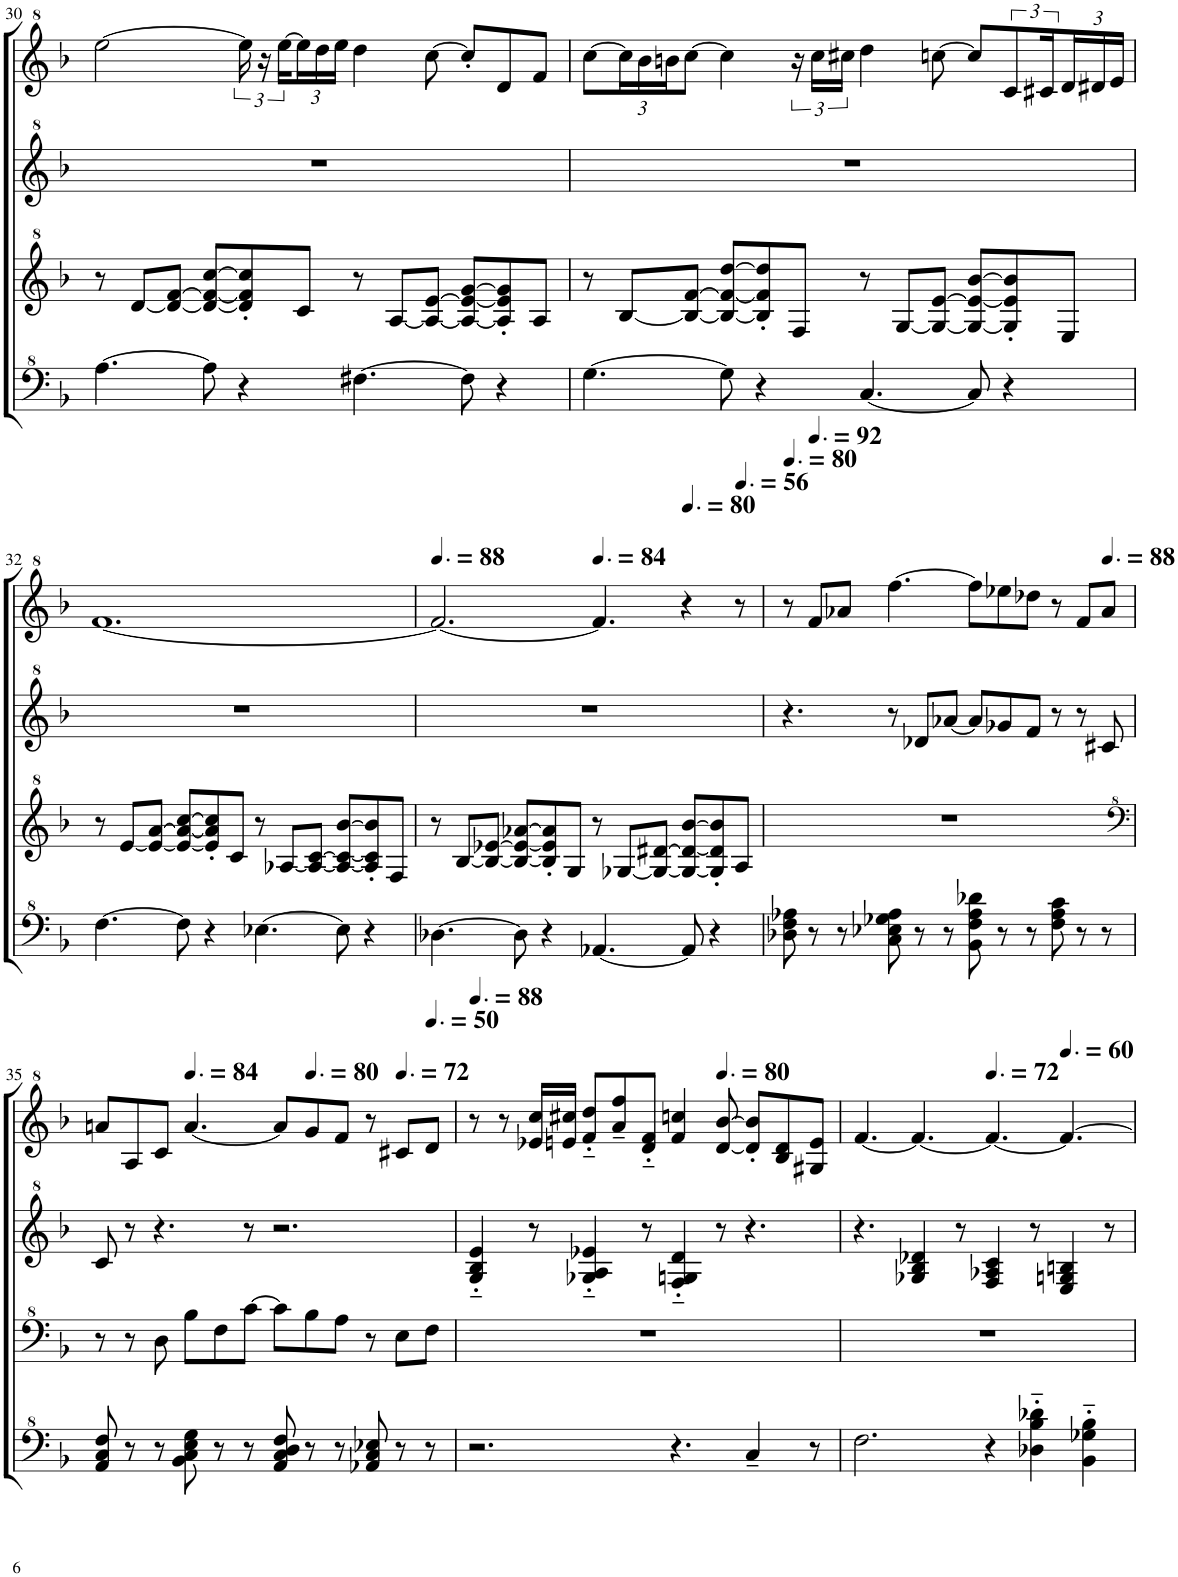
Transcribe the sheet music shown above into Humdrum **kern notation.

**kern	**kern	**kern	**kern
*part1	*part1	*part1	*part1
*staff4	*staff3	*staff2	*staff1
*I"Model III	*	*	*
!!LO:PB:g=z
*clefF^4	*clefG^2	*clefG^2	*clefG^2
*k[b-]	*k[b-]	*k[b-]	*k[b-]
*M12/8	*M12/8	*M12/8	*M12/8
=30	=30	=30	=30
[4.a\	8r	1.r	[2eee\
.	[8dd/L	.	.
.	8dd/_ [8ff/J	.	.
8a\]	8dd/_ 8ff/_ [8ccc/L	.	.
4r	8dd/]' 8ff/]' 8ccc/]'	.	24eee\]
.	.	.	24r
.	.	.	[24eee\LL
*	*	*	*Xbrackettup
.	8cc/J	.	24eee\]
.	.	.	24ddd\
.	.	.	24eee\JJ
[4.f#X\	8r	.	4ddd\
.	[8a/L	.	.
.	8a/_ [8ee/J	.	[8ccc\
8f#\]	8a/_ 8ee/_ [8gg/L	.	8ccc'/L]
4r	8a/]' 8ee/]' 8gg/]'	.	8dd/
.	8a/J	.	8ff/J
=31	=31	=31	=31
[4.g\	8r	1.r	[8ccc\L
.	[8b-/L	.	24ccc\L]
.	.	.	24bb-\
.	.	.	24bbn\J
.	8b-/_ [8ff/J	.	[8ccc\J
8g\]	8b-/_ 8ff/_ [8ddd/L	.	4ccc\]
4r	8b-/]' 8ff/]' 8ddd/]'	.	.
*	*	*	*brackettup
.	8f/J	.	24r
.	.	.	24ccc\LL
.	.	.	24ccc#X\JJ
[4.c/	8r	.	4ddd\
.	[8g/L	.	.
.	8g/_ [8ee/J	.	[8cccn\
8c/]	8g/_ 8ee/_ [8bb-/L	.	8ccc/L]
4r	8g/]' 8ee/]' 8bb-/]'	.	12cc/
.	.	.	24cc#X/L
*	*	*	*Xbrackettup
.	8e/J	.	24dd/
.	.	.	24dd#X/
.	.	.	24ee/JJ
!!LO:LB:g=z
=32	=32	=32	=32
[4.f\	8r	1.r	[1.ff
.	[8ee/L	.	.
.	8ee/_ [8aa/J	.	.
8f\]	8ee/_ 8aa/_ [8ccc/L	.	.
4r	8ee/]' 8aa/]' 8ccc/]'	.	.
.	8cc/J	.	.
[4.e-X\	8r	.	.
.	[8a-X/L	.	.
.	8a-/_ [8cc/J	.	.
8e-\]	8a-/_ 8cc/_ [8bb-/L	.	.
4r	8a-/]' 8cc/]' 8bb-/]'	.	.
.	8f/J	.	.
=33	=33	=33	=33
*	*	*	*MM132
[4.d-X\	8r	1.r	2.ff/_
.	[8b-/L	.	.
.	8b-/_ [8ee-X/J	.	.
8d-\]	8b-/_ 8ee-/_ [8aa-X/L	.	.
4r	8b-/]' 8ee-/]' 8aa-/]'	.	.
.	8g/J	.	.
*	*	*	*MM126
[4.A-X/	8r	.	4.ff/]
.	[8g-X/L	.	.
.	8g-/_ [8dd#X/J	.	.
*	*	*	*MM120
8A-/]	8g-/_ 8dd#/_ [8bb-/L	.	4r
4r	8g-/]' 8dd#/]' 8bb-/]'	.	.
*	*	*	*MM84
.	8a/J	.	8r
=34	=34	=34	=34
*	*	*	*MM120
8d-X\ 8f\ 8a-X\	1.r	4.r	8r
*	*	*	*MM138
8r	.	.	8ff/L
8r	.	.	8aa-X/J
8c\ 8e-X\ 8g-X\ 8a-\	.	8r	[4.fff\
8r	.	8dd-X/L	.
8r	.	[8aa-X/J	.
8B-\ 8f\ 8a-\ 8dd-X\	.	8aa-/L]	8fff\L]
8r	.	8gg-X/	8eee-X\
8r	.	8ff/J	8ddd-X\J
8f\ 8a-\ 8cc\	.	8r	8r
8r	.	8r	8ff/L
*	*	*	*MM132
8r	.	8cc#X/	8aa-/J
!!LO:LB:g=z
=35	=35	=35	=35
*	*clefF^4	*	*
8A/ 8c/ 8f/	8r	8cc/	8aan/L
8r	8r	8r	8a/
8r	8d\	4.r	8cc/J
*	*	*	*MM126
8B-\ 8c\ 8e\ 8g\	8b-\L	.	[4.aa/
8r	8f\	.	.
8r	[8cc\J	8r	.
8A/ 8c/ 8d/ 8f/	8cc\L]	2.r	8aa/L]
*	*	*	*MM120
8r	8b-\	.	8gg/
8r	8a\J	.	8ff/J
8A-X/ 8c/ 8e-X/	8r	.	8r
*	*	*	*MM108
8r	8e\L	.	8cc#X/L
*	*	*	*MM75
8r	8f\J	.	8dd/J
=36	=36	=36	=36
*	*	*	*MM132
2.r	1.r	4g/'~ 4b-/'~ 4ee/'~	8r
.	.	.	8r
.	.	8r	16ee-X/ 16ccc/LL
.	.	.	16een/ 16ccc#X/JJ
.	.	4g-X/'~ 4a/'~ 4ee-X/'~	8ff/'~ 8ddd/'~L
.	.	.	8aa/~ 8fff/~
.	.	8r	8dd/'~ 8ff/'~J
4.r	.	4f/'~ 4gn/'~ 4dd/'~	4ff/ 4cccn/
*	*	*	*MM120
.	.	8r	[8dd/ [8bb-/
4c~/	.	4.r	8dd/]' 8bb-/]'L
.	.	.	8b-/ 8dd/
8r	.	.	8g#X/ 8ee/J
=37	=37	=37	=37
2.f\	1.r	4.r	[4.ff/
.	.	4g-X/ 4b-/ 4dd-X/	4.ff/_
.	.	8r	.
*	*	*	*MM108
4r	.	4f/ 4a-X/ 4cc/	4.ff/_
4d-X\'~ 4b-\'~ 4dd-X\'~	.	8r	.
*	*	*	*MM90
.	.	4e/ 4gn/ 4bn/	4.ff/_
4B-\'~ 4g-X\'~ 4b-\'~	.	.	.
.	.	8r	.
=	=	=	=
*-	*-	*-	*-
